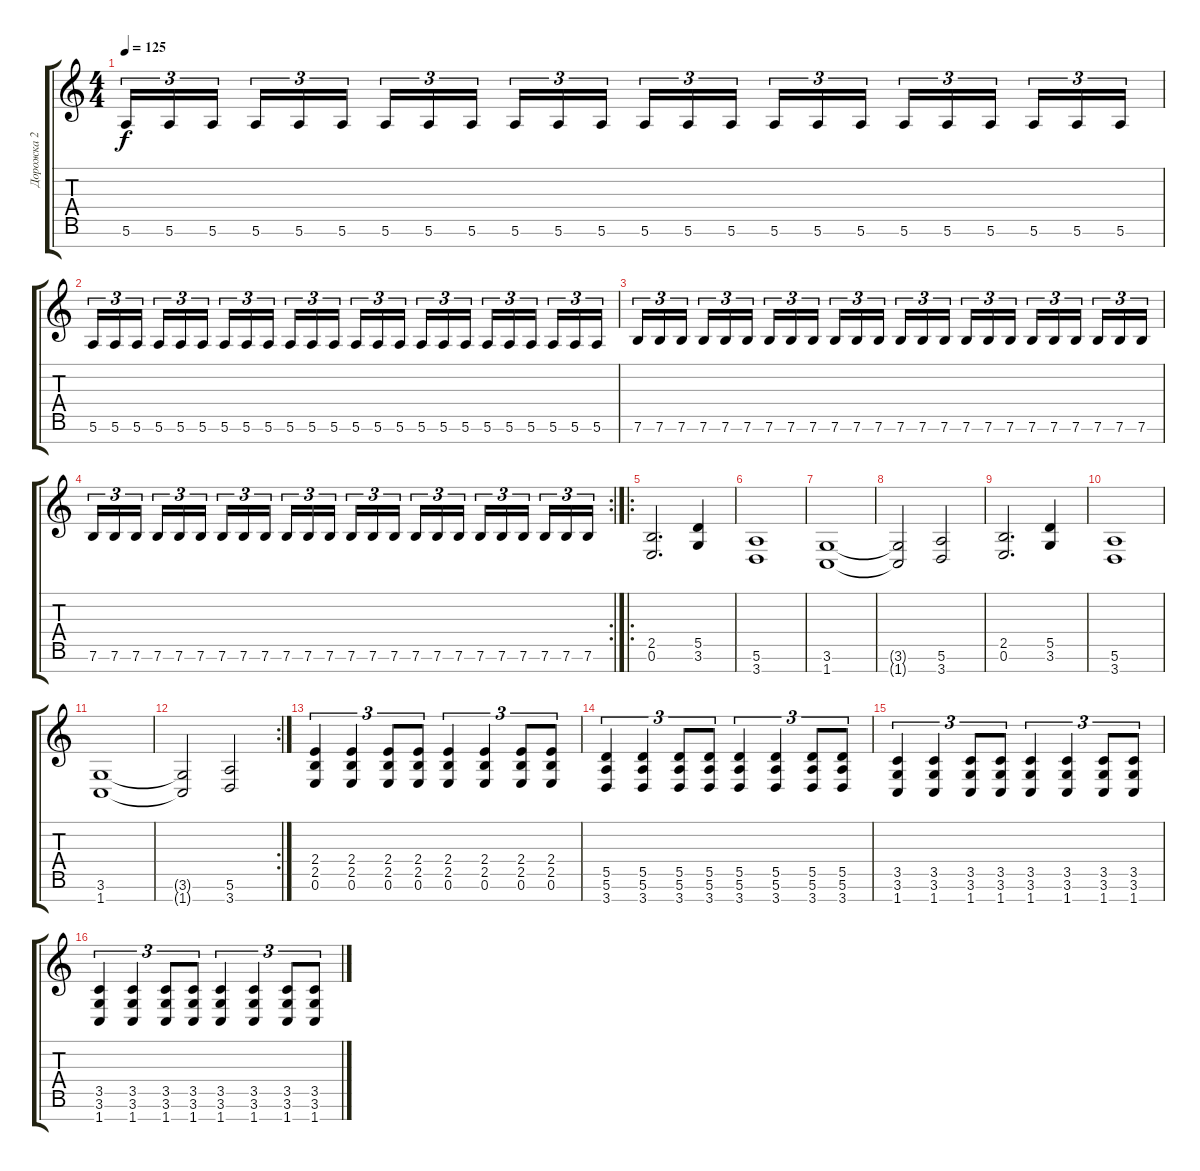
\track ("Дорожка 2" "Дорожка 2") {instrument distortionguitar}
\staff {score tabs}
\tuning (E4 B3 G3 D3 A2 E2 B1) {hide}
\ts (4 4)
\tempo 125
\clef g2
\ks c
5.6.16{tu (3 2) dy f} 5.6.16{tu (3 2)} 5.6.16{tu (3 2) beam splitsecondary} 5.6.16{tu (3 2)} 5.6.16{tu (3 2)} 5.6.16{tu (3 2)} 5.6.16{tu (3 2)} 5.6.16{tu (3 2)} 5.6.16{tu (3 2) beam splitsecondary} 5.6.16{tu (3 2)} 5.6.16{tu (3 2)} 5.6.16{tu (3 2)} 5.6.16{tu (3 2)} 5.6.16{tu (3 2)} 5.6.16{tu (3 2) beam splitsecondary} 5.6.16{tu (3 2)} 5.6.16{tu (3 2)} 5.6.16{tu (3 2)} 5.6.16{tu (3 2)} 5.6.16{tu (3 2)} 5.6.16{tu (3 2) beam splitsecondary} 5.6.16{tu (3 2)} 5.6.16{tu (3 2)} 5.6.16{tu (3 2)} |
5.6.16{tu (3 2)} 5.6.16{tu (3 2)} 5.6.16{tu (3 2) beam splitsecondary} 5.6.16{tu (3 2)} 5.6.16{tu (3 2)} 5.6.16{tu (3 2)} 5.6.16{tu (3 2)} 5.6.16{tu (3 2)} 5.6.16{tu (3 2) beam splitsecondary} 5.6.16{tu (3 2)} 5.6.16{tu (3 2)} 5.6.16{tu (3 2)} 5.6.16{tu (3 2)} 5.6.16{tu (3 2)} 5.6.16{tu (3 2) beam splitsecondary} 5.6.16{tu (3 2)} 5.6.16{tu (3 2)} 5.6.16{tu (3 2)} 5.6.16{tu (3 2)} 5.6.16{tu (3 2)} 5.6.16{tu (3 2) beam splitsecondary} 5.6.16{tu (3 2)} 5.6.16{tu (3 2)} 5.6.16{tu (3 2)} |
7.6.16{tu (3 2)} 7.6.16{tu (3 2)} 7.6.16{tu (3 2) beam splitsecondary} 7.6.16{tu (3 2)} 7.6.16{tu (3 2)} 7.6.16{tu (3 2)} 7.6.16{tu (3 2)} 7.6.16{tu (3 2)} 7.6.16{tu (3 2) beam splitsecondary} 7.6.16{tu (3 2)} 7.6.16{tu (3 2)} 7.6.16{tu (3 2)} 7.6.16{tu (3 2)} 7.6.16{tu (3 2)} 7.6.16{tu (3 2) beam splitsecondary} 7.6.16{tu (3 2)} 7.6.16{tu (3 2)} 7.6.16{tu (3 2)} 7.6.16{tu (3 2)} 7.6.16{tu (3 2)} 7.6.16{tu (3 2) beam splitsecondary} 7.6.16{tu (3 2)} 7.6.16{tu (3 2)} 7.6.16{tu (3 2)} |
\rc 2
7.6.16{tu (3 2)} 7.6.16{tu (3 2)} 7.6.16{tu (3 2) beam splitsecondary} 7.6.16{tu (3 2)} 7.6.16{tu (3 2)} 7.6.16{tu (3 2)} 7.6.16{tu (3 2)} 7.6.16{tu (3 2)} 7.6.16{tu (3 2) beam splitsecondary} 7.6.16{tu (3 2)} 7.6.16{tu (3 2)} 7.6.16{tu (3 2)} 7.6.16{tu (3 2)} 7.6.16{tu (3 2)} 7.6.16{tu (3 2) beam splitsecondary} 7.6.16{tu (3 2)} 7.6.16{tu (3 2)} 7.6.16{tu (3 2)} 7.6.16{tu (3 2)} 7.6.16{tu (3 2)} 7.6.16{tu (3 2) beam splitsecondary} 7.6.16{tu (3 2)} 7.6.16{tu (3 2)} 7.6.16{tu (3 2)} |
\ro
(2.5 0.6).2{d} (5.5 3.6).4 |
(5.6 3.7).1 |
(3.6 1.7).1 |
(3.6{t} 1.7{t}).2 (5.6 3.7).2 |
(2.5 0.6).2{d} (5.5 3.6).4 |
(5.6 3.7).1 |
(3.6 1.7).1 |
\rc 2
(3.6{t} 1.7{t}).2 (5.6 3.7).2 |
(2.4 2.5 0.6).4{tu (3 2)} (2.4 2.5 0.6).4{tu (3 2)} (2.4 2.5 0.6).8{tu (3 2)} (2.4 2.5 0.6).8{tu (3 2)} (2.4 2.5 0.6).4{tu (3 2)} (2.4 2.5 0.6).4{tu (3 2)} (2.4 2.5 0.6).8{tu (3 2)} (2.4 2.5 0.6).8{tu (3 2)} |
(5.5 5.6 3.7).4{tu (3 2)} (5.5 5.6 3.7).4{tu (3 2)} (5.5 5.6 3.7).8{tu (3 2)} (5.5 5.6 3.7).8{tu (3 2)} (5.5 5.6 3.7).4{tu (3 2)} (5.5 5.6 3.7).4{tu (3 2)} (5.5 5.6 3.7).8{tu (3 2)} (5.5 5.6 3.7).8{tu (3 2)} |
(3.5 3.6 1.7).4{tu (3 2)} (3.5 3.6 1.7).4{tu (3 2)} (3.5 3.6 1.7).8{tu (3 2)} (3.5 3.6 1.7).8{tu (3 2)} (3.5 3.6 1.7).4{tu (3 2)} (3.5 3.6 1.7).4{tu (3 2)} (3.5 3.6 1.7).8{tu (3 2)} (3.5 3.6 1.7).8{tu (3 2)} |
(3.5 3.6 1.7).4{tu (3 2)} (3.5 3.6 1.7).4{tu (3 2)} (3.5 3.6 1.7).8{tu (3 2)} (3.5 3.6 1.7).8{tu (3 2)} (3.5 3.6 1.7).4{tu (3 2)} (3.5 3.6 1.7).4{tu (3 2)} (3.5 3.6 1.7).8{tu (3 2)} (3.5 3.6 1.7).8{tu (3 2)}
